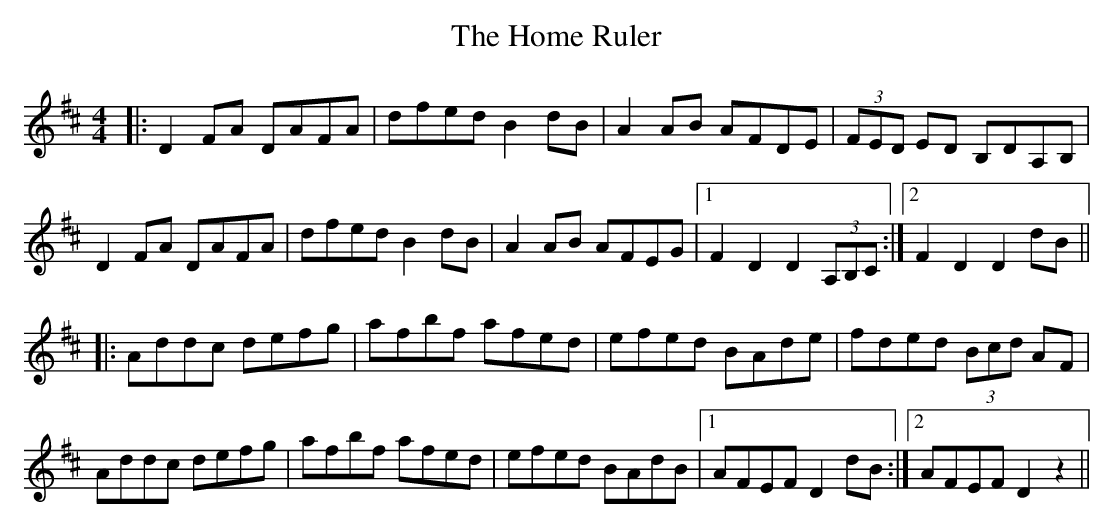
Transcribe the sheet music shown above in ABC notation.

X:1
T: The Home Ruler
M: 4/4
L: 1/8
K: Dmaj
|:D2FA DAFA|dfed B2dB|A2AB AFDE|(3FED ED B,DA,B,|
D2FA DAFA|dfed B2dB|A2AB AFEG|1 F2D2 D2 (3A,B,C:|2 F2D2 D2 dB||
|:Addc defg |afbf afed|efed BAde|fded (3Bcd AF|
Addc defg|afbf afed|efed BAdB|1 AFEF D2 dB:|2 AFEF D2 z2||
